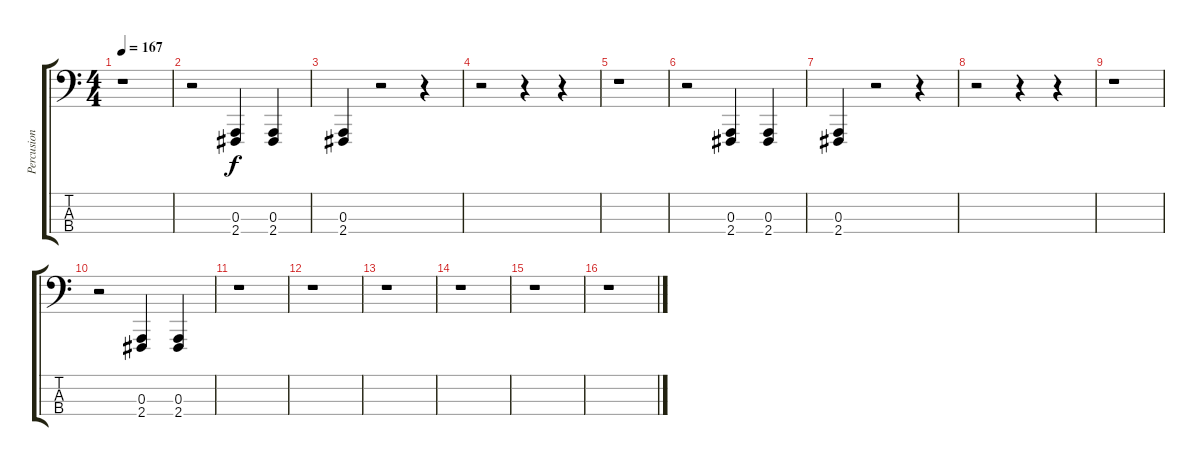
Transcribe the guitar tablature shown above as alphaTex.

\track ("Percusion" "Percusion") {instrument timpani}
\staff {score tabs}
\tuning (G2 D2 A1 E1) {hide}
\ts (4 4)
\tempo 167
\clef f4
\ks c
r.1{dy f} |
r.2 (0.3 2.4).4 (0.3 2.4).4 |
(0.3 2.4).4 r.2 r.4 |
r.2 r.4 r.4 |
r.1 |
r.2 (0.3 2.4).4 (0.3 2.4).4 |
(0.3 2.4).4 r.2 r.4 |
r.2 r.4 r.4 |
r.1 |
r.2 (0.3 2.4).4 (0.3 2.4).4 |
r.1 |
r.1 |
r.1 |
r.1 |
r.1 |
r.1
